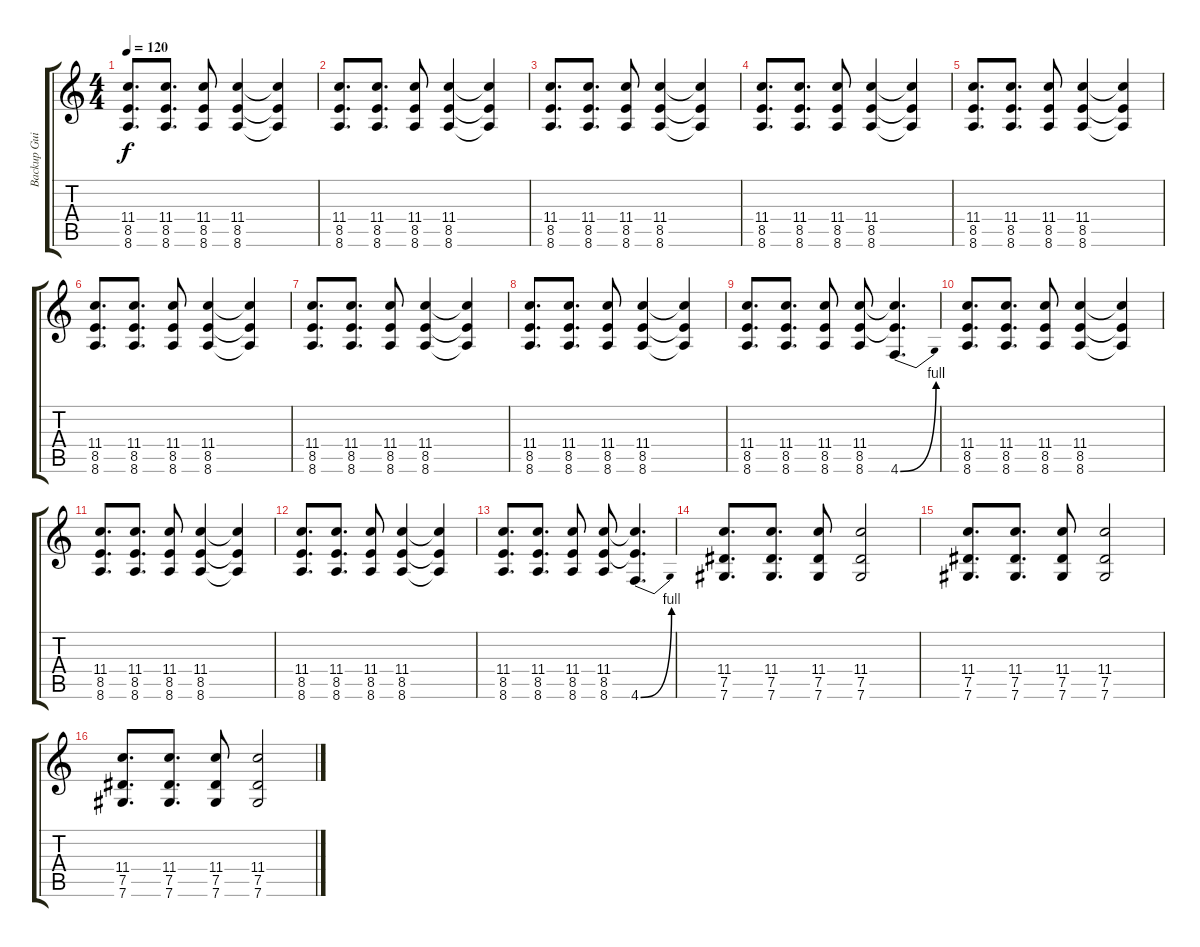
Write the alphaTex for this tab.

\track ("Backup Guitar" "Backup Gui") {instrument distortionguitar}
\staff {score tabs}
\tuning (Eb4 Bb3 Gb3 Db3 Ab2 Db2) {hide}
\ts (4 4)
\tempo 120
\clef g2
\ks c
(11.4 8.5 8.6).8{d dy f} (11.4 8.5 8.6).8{d} (11.4 8.5 8.6).8 (11.4 8.5 8.6).4 (11.4{t} 8.5{t} 8.6{t}).4 |
(11.4 8.5 8.6).8{d} (11.4 8.5 8.6).8{d} (11.4 8.5 8.6).8 (11.4 8.5 8.6).4 (11.4{t} 8.5{t} 8.6{t}).4 |
(11.4 8.5 8.6).8{d} (11.4 8.5 8.6).8{d} (11.4 8.5 8.6).8 (11.4 8.5 8.6).4 (11.4{t} 8.5{t} 8.6{t}).4 |
(11.4 8.5 8.6).8{d} (11.4 8.5 8.6).8{d} (11.4 8.5 8.6).8 (11.4 8.5 8.6).4 (11.4{t} 8.5{t} 8.6{t}).4 |
(11.4 8.5 8.6).8{d} (11.4 8.5 8.6).8{d} (11.4 8.5 8.6).8 (11.4 8.5 8.6).4 (11.4{t} 8.5{t} 8.6{t}).4 |
(11.4 8.5 8.6).8{d volume 15} (11.4 8.5 8.6).8{d} (11.4 8.5 8.6).8 (11.4 8.5 8.6).4 (11.4{t} 8.5{t} 8.6{t}).4 |
(11.4 8.5 8.6).8{d} (11.4 8.5 8.6).8{d} (11.4 8.5 8.6).8 (11.4 8.5 8.6).4 (11.4{t} 8.5{t} 8.6{t}).4 |
(11.4 8.5 8.6).8{d} (11.4 8.5 8.6).8{d} (11.4 8.5 8.6).8 (11.4 8.5 8.6).4 (11.4{t} 8.5{t} 8.6{t}).4 |
(11.4 8.5 8.6).8{d} (11.4 8.5 8.6).8{d} (11.4 8.5 8.6).8 (11.4 8.5 8.6).8 (11.4{t} 8.5{t} 4.6{be (bend 0 0 60 4)}).4{d} |
(11.4 8.5 8.6).8{d} (11.4 8.5 8.6).8{d} (11.4 8.5 8.6).8 (11.4 8.5 8.6).4 (11.4{t} 8.5{t} 8.6{t}).4 |
(11.4 8.5 8.6).8{d} (11.4 8.5 8.6).8{d} (11.4 8.5 8.6).8 (11.4 8.5 8.6).4 (11.4{t} 8.5{t} 8.6{t}).4 |
(11.4 8.5 8.6).8{d} (11.4 8.5 8.6).8{d} (11.4 8.5 8.6).8 (11.4 8.5 8.6).4 (11.4{t} 8.5{t} 8.6{t}).4 |
(11.4 8.5 8.6).8{d} (11.4 8.5 8.6).8{d} (11.4 8.5 8.6).8 (11.4 8.5 8.6).8 (11.4{t} 8.5{t} 4.6{be (bend 0 0 60 4)}).4{d} |
(11.4 7.5 7.6).8{d volume 13} (11.4 7.5 7.6).8{d} (11.4 7.5 7.6).8 (11.4 7.5 7.6).2 |
(11.4 7.5 7.6).8{d} (11.4 7.5 7.6).8{d} (11.4 7.5 7.6).8 (11.4 7.5 7.6).2 |
(11.4 7.5 7.6).8{d} (11.4 7.5 7.6).8{d} (11.4 7.5 7.6).8 (11.4 7.5 7.6).2
